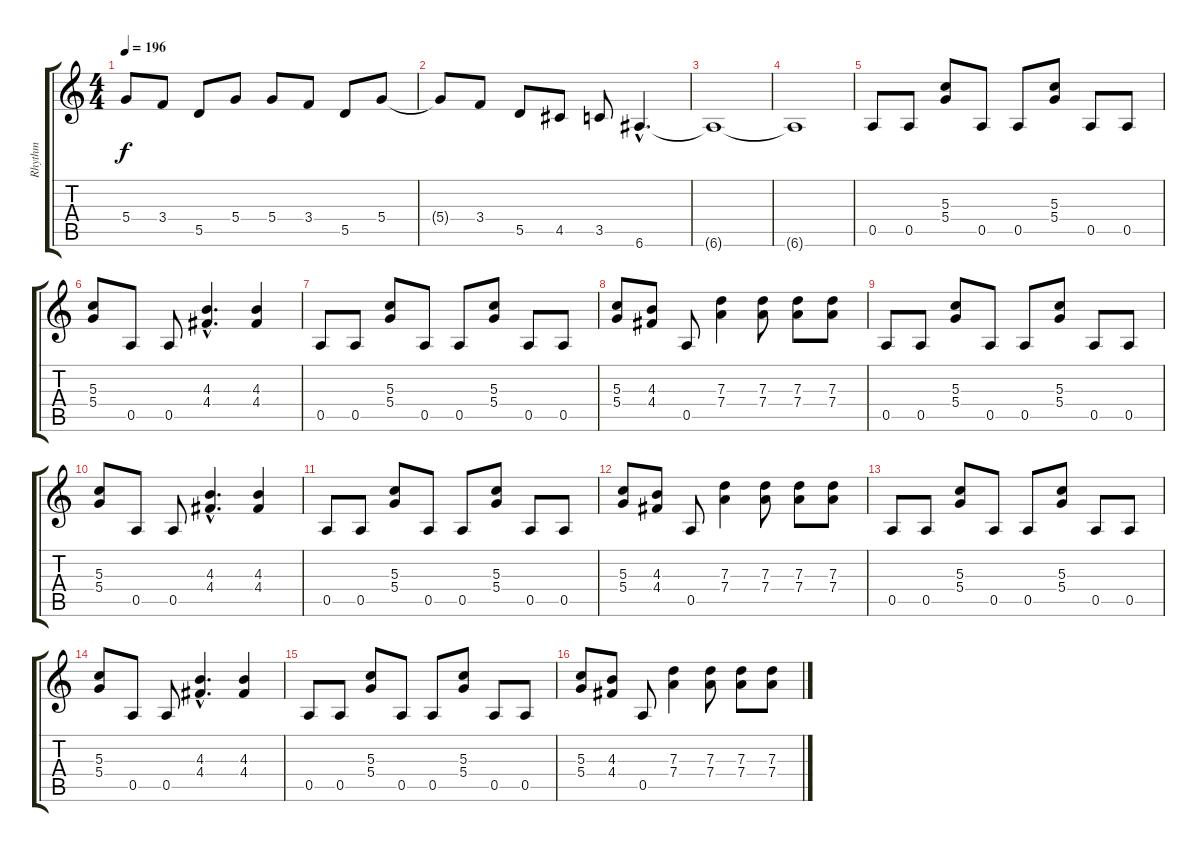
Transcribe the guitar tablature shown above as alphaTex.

\track ("Rhythm" "Rhythm") {instrument distortionguitar}
\staff {score tabs}
\tuning (E4 B3 G3 D3 A2 E2) {hide}
\ts (4 4)
\tempo 196
\clef g2
\ks c
5.4.8{dy f} 3.4.8 5.5.8 5.4.8 5.4.8 3.4.8 5.5.8 5.4.8 |
5.4{t}.8 3.4.8 5.5.8 4.5.8 3.5.8 6.6{hac}.4{d} |
6.6{t}.1 |
6.6{t}.1 |
0.5.8 0.5.8 (5.3 5.4).8 0.5.8 0.5.8 (5.3 5.4).8 0.5.8 0.5.8 |
(5.3 5.4).8 0.5.8 0.5.8 (4.3{hac} 4.4{hac}).4{d} (4.3 4.4).4 |
0.5.8 0.5.8 (5.3 5.4).8 0.5.8 0.5.8 (5.3 5.4).8 0.5.8 0.5.8 |
(5.3 5.4).8 (4.3 4.4).8 0.5.8 (7.3 7.4).4 (7.3 7.4).8 (7.3 7.4).8 (7.3 7.4).8 |
0.5.8 0.5.8 (5.3 5.4).8 0.5.8 0.5.8 (5.3 5.4).8 0.5.8 0.5.8 |
(5.3 5.4).8 0.5.8 0.5.8 (4.3{hac} 4.4{hac}).4{d} (4.3 4.4).4 |
0.5.8 0.5.8 (5.3 5.4).8 0.5.8 0.5.8 (5.3 5.4).8 0.5.8 0.5.8 |
(5.3 5.4).8 (4.3 4.4).8 0.5.8 (7.3 7.4).4 (7.3 7.4).8 (7.3 7.4).8 (7.3 7.4).8 |
0.5.8 0.5.8 (5.3 5.4).8 0.5.8 0.5.8 (5.3 5.4).8 0.5.8 0.5.8 |
(5.3 5.4).8 0.5.8 0.5.8 (4.3{hac} 4.4{hac}).4{d} (4.3 4.4).4 |
0.5.8 0.5.8 (5.3 5.4).8 0.5.8 0.5.8 (5.3 5.4).8 0.5.8 0.5.8 |
(5.3 5.4).8 (4.3 4.4).8 0.5.8 (7.3 7.4).4 (7.3 7.4).8 (7.3 7.4).8 (7.3 7.4).8
